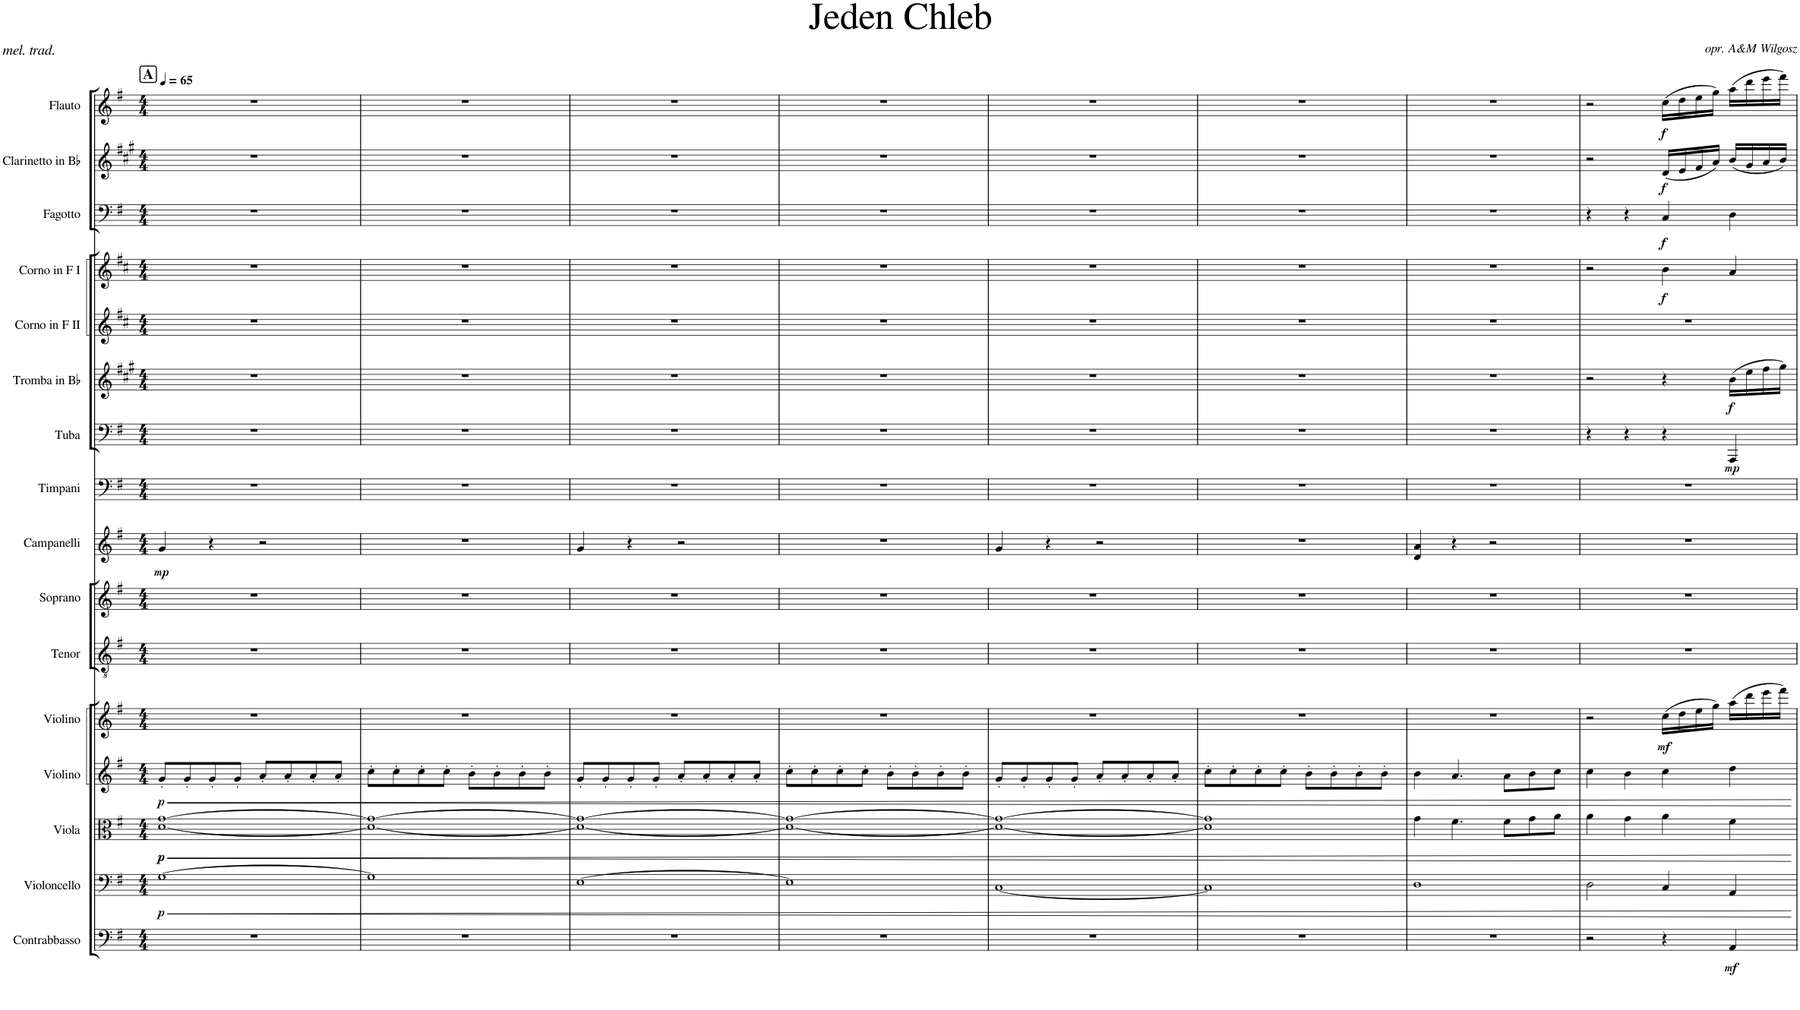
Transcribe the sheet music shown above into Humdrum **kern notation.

**kern	**dynam	**kern	**dynam	**kern	**dynam	**kern	**dynam	**kern	**dynam	**kern	**kern	**kern	**dynam	**kern	**kern	**dynam	**kern	**dynam	**kern	**kern	**dynam	**kern	**dynam	**kern	**dynam	**kern	**dynam
*part16	*part16	*part15	*part15	*part14	*part14	*part13	*part13	*part12	*part12	*part11	*part10	*part9	*part9	*part8	*part7	*part7	*part6	*part6	*part5	*part4	*part4	*part3	*part3	*part2	*part2	*part1	*part1
*staff16	*staff16	*staff15	*staff15	*staff14	*staff14	*staff13	*staff13	*staff12	*staff12	*staff11	*staff10	*staff9	*staff9	*staff8	*staff7	*staff7	*staff6	*staff6	*staff5	*staff4	*staff4	*staff3	*staff3	*staff2	*staff2	*staff1	*staff1
*I"Contrabbasso	*	*I"Violoncello	*	*I"Viola	*	*I"Violino	*	*I"Violino	*	*I"Tenor	*I"Soprano	*I"Campanelli	*	*I"Timpani	*I"Tuba	*	*I"Tromba in Bb	*	*I"Corno in F II	*I"Corno in F I	*	*I"Fagotto	*	*I"Clarinetto in Bb	*	*I"Flauto	*
*I'C-b.	*	*I'V-c.	*	*I'V-la	*	*I'V-no	*	*I'V-no	*	*I'T.	*I'S.	*I'Camp.	*	*I'Timp.	*I'T.	*	*I'Tr-ba in Bb	*	*I'C. in F II	*I'C. in F I	*	*I'Fag.	*	*I'Cl. in Bb	*	*I'Fl.	*
*clefF4	*	*clefF4	*	*clefC3	*	*clefG2	*	*clefG2	*	*clefGv2	*clefG2	*clefG2	*	*clefF4	*clefF4	*	*clefG2	*	*clefG2	*clefG2	*	*clefF4	*	*clefG2	*	*clefG2	*
*Trd7c12	*	*	*	*	*	*	*	*	*	*	*	*Trd-14c-24	*	*	*	*	*Trd1c2	*	*Trd4c7	*Trd4c7	*	*	*	*Trd1c2	*	*	*
*k[f#]	*	*k[f#]	*	*k[f#]	*	*k[f#]	*	*k[f#]	*	*k[f#]	*k[f#]	*k[f#]	*	*k[f#]	*k[f#]	*	*k[f#c#g#]	*	*k[f#c#]	*k[f#c#]	*	*k[f#]	*	*k[f#c#g#]	*	*k[f#]	*
*M4/4	*	*M4/4	*	*M4/4	*	*M4/4	*	*M4/4	*	*M4/4	*M4/4	*M4/4	*	*M4/4	*M4/4	*	*M4/4	*	*M4/4	*M4/4	*	*M4/4	*	*M4/4	*	*M4/4	*
*MM65	*	*MM65	*	*MM65	*	*MM65	*	*MM65	*	*MM65	*MM65	*MM65	*	*MM65	*MM65	*	*MM65	*	*MM65	*MM65	*	*MM65	*	*MM65	*	*MM65	*
!!LO:REH:place=s1:a:B:cj:fs=14:t=A
=1	=1	=1	=1	=1	=1	=1	=1	=1	=1	=1	=1	=1	=1	=1	=1	=1	=1	=1	=1	=1	=1	=1	=1	=1	=1	=1	=1
!	!	!	!LO:HP:b	!	!LO:HP:b	!	!LO:HP:b	!	!	!	!	!	!	!	!	!	!	!	!	!	!	!	!	!	!	!	!
!	!	!	!LO:DY:n=1:b	!	!LO:DY:n=1:b	!	!	!	!	!	!	!	!	!	!	!	!	!	!	!	!	!	!	!	!	!	!
!	!	!	!	!	!LO:DY:n=2:b	!	!LO:DY:n=1:b	!	!	!	!	!	!LO:DY:b	!	!	!	!	!	!	!	!	!	!	!	!	!	!
1r	.	[1G	< p	[1d [1g	< p p	8g'/L	< p	1r	.	1r	1r	4g/	mp	1r	1r	.	1r	.	1r	1r	.	1r	.	1r	.	1r	.
.	.	.	.	.	.	8g'/	.	.	.	.	.	.	.	.	.	.	.	.	.	.	.	.	.	.	.	.	.
.	.	.	.	.	.	8g'/	.	.	.	.	.	4r	.	.	.	.	.	.	.	.	.	.	.	.	.	.	.
.	.	.	.	.	.	8g'/J	.	.	.	.	.	.	.	.	.	.	.	.	.	.	.	.	.	.	.	.	.
.	.	.	.	.	.	8a'/L	.	.	.	.	.	2r	.	.	.	.	.	.	.	.	.	.	.	.	.	.	.
.	.	.	.	.	.	8a'/	.	.	.	.	.	.	.	.	.	.	.	.	.	.	.	.	.	.	.	.	.
.	.	.	.	.	.	8a'/	.	.	.	.	.	.	.	.	.	.	.	.	.	.	.	.	.	.	.	.	.
.	.	.	.	.	.	8a'/J	.	.	.	.	.	.	.	.	.	.	.	.	.	.	.	.	.	.	.	.	.
=2	=2	=2	=2	=2	=2	=2	=2	=2	=2	=2	=2	=2	=2	=2	=2	=2	=2	=2	=2	=2	=2	=2	=2	=2	=2	=2	=2
1r	.	1G]	.	1d_ 1g_	.	8cc'\L	.	1r	.	1r	1r	1r	.	1r	1r	.	1r	.	1r	1r	.	1r	.	1r	.	1r	.
.	.	.	.	.	.	8cc'\	.	.	.	.	.	.	.	.	.	.	.	.	.	.	.	.	.	.	.	.	.
.	.	.	.	.	.	8cc'\	.	.	.	.	.	.	.	.	.	.	.	.	.	.	.	.	.	.	.	.	.
.	.	.	.	.	.	8cc'\J	.	.	.	.	.	.	.	.	.	.	.	.	.	.	.	.	.	.	.	.	.
.	.	.	.	.	.	8b'\L	.	.	.	.	.	.	.	.	.	.	.	.	.	.	.	.	.	.	.	.	.
.	.	.	.	.	.	8b'\	.	.	.	.	.	.	.	.	.	.	.	.	.	.	.	.	.	.	.	.	.
.	.	.	.	.	.	8b'\	.	.	.	.	.	.	.	.	.	.	.	.	.	.	.	.	.	.	.	.	.
.	.	.	.	.	.	8b'\J	.	.	.	.	.	.	.	.	.	.	.	.	.	.	.	.	.	.	.	.	.
=3	=3	=3	=3	=3	=3	=3	=3	=3	=3	=3	=3	=3	=3	=3	=3	=3	=3	=3	=3	=3	=3	=3	=3	=3	=3	=3	=3
1r	.	[1E	.	1d_ 1g_	.	8g'/L	.	1r	.	1r	1r	4g/	.	1r	1r	.	1r	.	1r	1r	.	1r	.	1r	.	1r	.
.	.	.	.	.	.	8g'/	.	.	.	.	.	.	.	.	.	.	.	.	.	.	.	.	.	.	.	.	.
.	.	.	.	.	.	8g'/	.	.	.	.	.	4r	.	.	.	.	.	.	.	.	.	.	.	.	.	.	.
.	.	.	.	.	.	8g'/J	.	.	.	.	.	.	.	.	.	.	.	.	.	.	.	.	.	.	.	.	.
.	.	.	.	.	.	8a'/L	.	.	.	.	.	2r	.	.	.	.	.	.	.	.	.	.	.	.	.	.	.
.	.	.	.	.	.	8a'/	.	.	.	.	.	.	.	.	.	.	.	.	.	.	.	.	.	.	.	.	.
.	.	.	.	.	.	8a'/	.	.	.	.	.	.	.	.	.	.	.	.	.	.	.	.	.	.	.	.	.
.	.	.	.	.	.	8a'/J	.	.	.	.	.	.	.	.	.	.	.	.	.	.	.	.	.	.	.	.	.
=4	=4	=4	=4	=4	=4	=4	=4	=4	=4	=4	=4	=4	=4	=4	=4	=4	=4	=4	=4	=4	=4	=4	=4	=4	=4	=4	=4
1r	.	1E]	.	1d_ 1g_	.	8cc'\L	.	1r	.	1r	1r	1r	.	1r	1r	.	1r	.	1r	1r	.	1r	.	1r	.	1r	.
.	.	.	.	.	.	8cc'\	.	.	.	.	.	.	.	.	.	.	.	.	.	.	.	.	.	.	.	.	.
.	.	.	.	.	.	8cc'\	.	.	.	.	.	.	.	.	.	.	.	.	.	.	.	.	.	.	.	.	.
.	.	.	.	.	.	8cc'\J	.	.	.	.	.	.	.	.	.	.	.	.	.	.	.	.	.	.	.	.	.
.	.	.	.	.	.	8b'\L	.	.	.	.	.	.	.	.	.	.	.	.	.	.	.	.	.	.	.	.	.
.	.	.	.	.	.	8b'\	.	.	.	.	.	.	.	.	.	.	.	.	.	.	.	.	.	.	.	.	.
.	.	.	.	.	.	8b'\	.	.	.	.	.	.	.	.	.	.	.	.	.	.	.	.	.	.	.	.	.
.	.	.	.	.	.	8b'\J	.	.	.	.	.	.	.	.	.	.	.	.	.	.	.	.	.	.	.	.	.
=5	=5	=5	=5	=5	=5	=5	=5	=5	=5	=5	=5	=5	=5	=5	=5	=5	=5	=5	=5	=5	=5	=5	=5	=5	=5	=5	=5
1r	.	[1C	.	1d_ 1g_	.	8g'/L	.	1r	.	1r	1r	4g/	.	1r	1r	.	1r	.	1r	1r	.	1r	.	1r	.	1r	.
.	.	.	.	.	.	8g'/	.	.	.	.	.	.	.	.	.	.	.	.	.	.	.	.	.	.	.	.	.
.	.	.	.	.	.	8g'/	.	.	.	.	.	4r	.	.	.	.	.	.	.	.	.	.	.	.	.	.	.
.	.	.	.	.	.	8g'/J	.	.	.	.	.	.	.	.	.	.	.	.	.	.	.	.	.	.	.	.	.
.	.	.	.	.	.	8a'/L	.	.	.	.	.	2r	.	.	.	.	.	.	.	.	.	.	.	.	.	.	.
.	.	.	.	.	.	8a'/	.	.	.	.	.	.	.	.	.	.	.	.	.	.	.	.	.	.	.	.	.
.	.	.	.	.	.	8a'/	.	.	.	.	.	.	.	.	.	.	.	.	.	.	.	.	.	.	.	.	.
.	.	.	.	.	.	8a'/J	.	.	.	.	.	.	.	.	.	.	.	.	.	.	.	.	.	.	.	.	.
=6	=6	=6	=6	=6	=6	=6	=6	=6	=6	=6	=6	=6	=6	=6	=6	=6	=6	=6	=6	=6	=6	=6	=6	=6	=6	=6	=6
1r	.	1C]	.	1d] 1g]	.	8cc'\L	.	1r	.	1r	1r	1r	.	1r	1r	.	1r	.	1r	1r	.	1r	.	1r	.	1r	.
.	.	.	.	.	.	8cc'\	.	.	.	.	.	.	.	.	.	.	.	.	.	.	.	.	.	.	.	.	.
.	.	.	.	.	.	8cc'\	.	.	.	.	.	.	.	.	.	.	.	.	.	.	.	.	.	.	.	.	.
.	.	.	.	.	.	8cc'\J	.	.	.	.	.	.	.	.	.	.	.	.	.	.	.	.	.	.	.	.	.
.	.	.	.	.	.	8b'\L	.	.	.	.	.	.	.	.	.	.	.	.	.	.	.	.	.	.	.	.	.
.	.	.	.	.	.	8b'\	.	.	.	.	.	.	.	.	.	.	.	.	.	.	.	.	.	.	.	.	.
.	.	.	.	.	.	8b'\	.	.	.	.	.	.	.	.	.	.	.	.	.	.	.	.	.	.	.	.	.
.	.	.	.	.	.	8b'\J	.	.	.	.	.	.	.	.	.	.	.	.	.	.	.	.	.	.	.	.	.
=7	=7	=7	=7	=7	=7	=7	=7	=7	=7	=7	=7	=7	=7	=7	=7	=7	=7	=7	=7	=7	=7	=7	=7	=7	=7	=7	=7
1r	.	1D	.	4g\	.	4b\	.	1r	.	1r	1r	4d/ 4a/	.	1r	1r	.	1r	.	1r	1r	.	1r	.	1r	.	1r	.
.	.	.	.	4.f#\	.	4.a/	.	.	.	.	.	4r	.	.	.	.	.	.	.	.	.	.	.	.	.	.	.
.	.	.	.	.	.	.	.	.	.	.	.	2r	.	.	.	.	.	.	.	.	.	.	.	.	.	.	.
.	.	.	.	8f#\L	.	8a\L	.	.	.	.	.	.	.	.	.	.	.	.	.	.	.	.	.	.	.	.	.
.	.	.	.	8g\	.	8b\	.	.	.	.	.	.	.	.	.	.	.	.	.	.	.	.	.	.	.	.	.
.	.	.	.	8a\J	.	8cc\J	.	.	.	.	.	.	.	.	.	.	.	.	.	.	.	.	.	.	.	.	.
=8	=8	=8	=8	=8	=8	=8	=8	=8	=8	=8	=8	=8	=8	=8	=8	=8	=8	=8	=8	=8	=8	=8	=8	=8	=8	=8	=8
2r	.	2D\	.	4a\	.	4cc\	.	2r	.	1r	1r	1r	.	1r	4r	.	2r	.	1r	2r	.	4r	.	2r	.	2r	.
.	.	.	.	4g\	.	4b\	.	.	.	.	.	.	.	.	4r	.	.	.	.	.	.	4r	.	.	.	.	.
!	!	!	!	!	!	!	!	!	!LO:DY:b	!	!	!	!	!	!	!	!	!	!	!	!LO:DY:b	!	!LO:DY:b	!	!LO:DY:b	!	!LO:DY:b
4r	.	4C/	.	4a\	.	4cc\	.	(16cc\LL	mf	.	.	.	.	.	4r	.	4r	.	.	4b\	f	4C/	f	(16d/LL	f	(16cc\LL	f
.	.	.	.	.	.	.	.	16dd\	.	.	.	.	.	.	.	.	.	.	.	.	.	.	.	16e/	.	16dd\	.
.	.	.	.	.	.	.	.	16ee\	.	.	.	.	.	.	.	.	.	.	.	.	.	.	.	16f#/	.	16ee\	.
.	.	.	.	.	.	.	.	16gg\JJ)	.	.	.	.	.	.	.	.	.	.	.	.	.	.	.	16a/JJ)	.	16gg\JJ)	.
!	!LO:DY:b	!	!	!	!	!	!	!	!	!	!	!	!	!	!	!LO:DY:b	!	!LO:DY:b	!	!	!	!	!	!	!	!	!
4AA/	mf	4AA/	.	4f#\	.	4dd\	.	(16aa\LL	.	.	.	.	.	.	4AAA/	mp	(16b\LL	f	.	4a/	.	4D\	.	(16b/LL	.	(16aa\LL	.
.	.	.	.	.	.	.	.	16ddd\	.	.	.	.	.	.	.	.	16ee\	.	.	.	.	.	.	16g#/	.	16ddd\	.
.	.	.	.	.	.	.	.	16eee\	.	.	.	.	.	.	.	.	16ff#\	.	.	.	.	.	.	16a/	.	16eee\	.
.	.	.	.	.	.	.	.	16fff#\JJ)	.	.	.	.	.	.	.	.	16gg#\JJ)	.	.	.	.	.	.	16b/JJ)	.	16fff#\JJ)	.
.	.	.	[	.	[	.	[	.	.	.	.	.	.	.	.	.	.	.	.	.	.	.	.	.	.	.	.
=	=	=	=	=	=	=	=	=	=	=	=	=	=	=	=	=	=	=	=	=	=	=	=	=	=	=	=
*-	*-	*-	*-	*-	*-	*-	*-	*-	*-	*-	*-	*-	*-	*-	*-	*-	*-	*-	*-	*-	*-	*-	*-	*-	*-	*-	*-
